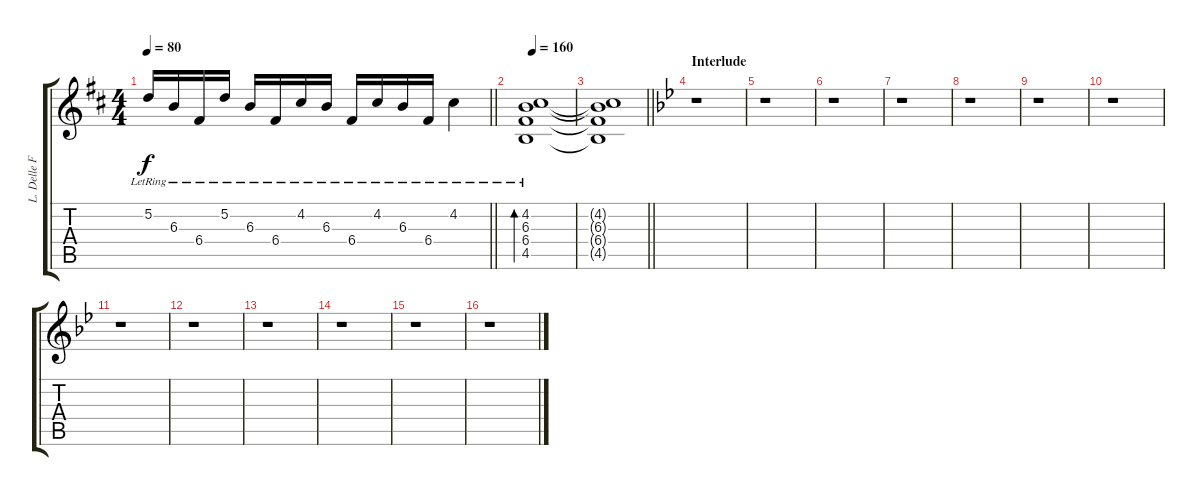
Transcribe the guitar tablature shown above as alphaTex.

\track ("L. Delle Fave (Clean Guitar R)" "L. Delle F") {instrument electricguitarclean}
\staff {score tabs}
\tuning (D4 A3 F3 C3 G2 D2) {hide}
\ts (4 4)
\tempo 80
\clef g2
\barLineRight lightlight
\ks bminor
5.2{lr}.16{dy f} 6.3{lr}.16 6.4{lr}.16 5.2{lr}.16 6.3{lr}.16 6.4{lr}.16 4.2{lr}.16 6.3{lr}.16 6.4{lr}.16 4.2{lr}.16 6.3{lr}.16 6.4{lr}.16 4.2{lr}.4 |
\tempo 160
(4.2{lr} 6.3{lr} 6.4{lr} 4.5{lr}).1{bd 60} |
\barLineRight lightlight
(4.2{t} 6.3{t} 6.4{t} 4.5{t}).1 |
\section ("" "Interlude")
\ks gminor
r.1 |
r.1 |
r.1 |
r.1 |
r.1 |
r.1 |
r.1 |
r.1 |
r.1 |
r.1 |
r.1 |
r.1 |
r.1
